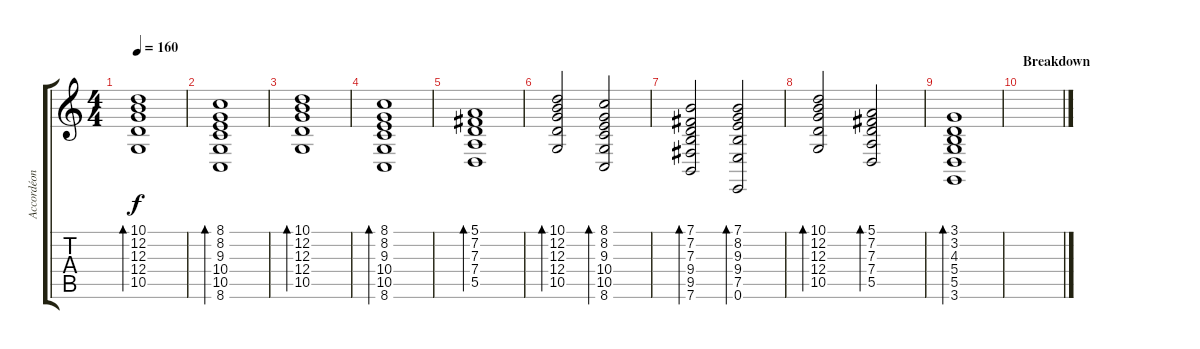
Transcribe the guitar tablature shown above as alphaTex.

\track ("Accordéon" "Accordéon") {instrument accordion}
\staff {score tabs}
\tuning (E4 B3 G3 D3 A2 E2) {hide}
\ts (4 4)
\tempo 160
\clef g2
\ks c
(10.1 12.2 12.3 12.4 10.5).1{bd 120 dy f} |
(8.1 8.2 9.3 10.4 10.5 8.6).1{bd 120} |
(10.1 12.2 12.3 12.4 10.5).1{bd 120} |
(8.1 8.2 9.3 10.4 10.5 8.6).1{bd 120} |
(5.1 7.2 7.3 7.4 5.5).1{bd 120} |
(10.1 12.2 12.3 12.4 10.5).2{bd 120} (8.1 8.2 9.3 10.4 10.5 8.6).2{bd 120} |
(7.1 7.2 7.3 9.4 9.5 7.6).2{bd 120} (7.1 8.2 9.3 9.4 7.5 0.6).2{bd 120} |
(10.1 12.2 12.3 12.4 10.5).2{bd 120} (5.1 7.2 7.3 7.4 5.5).2{bd 120} |
(3.1 3.2 4.3 5.4 5.5 3.6).1{bd 120} |
\section ("" "Breakdown")
